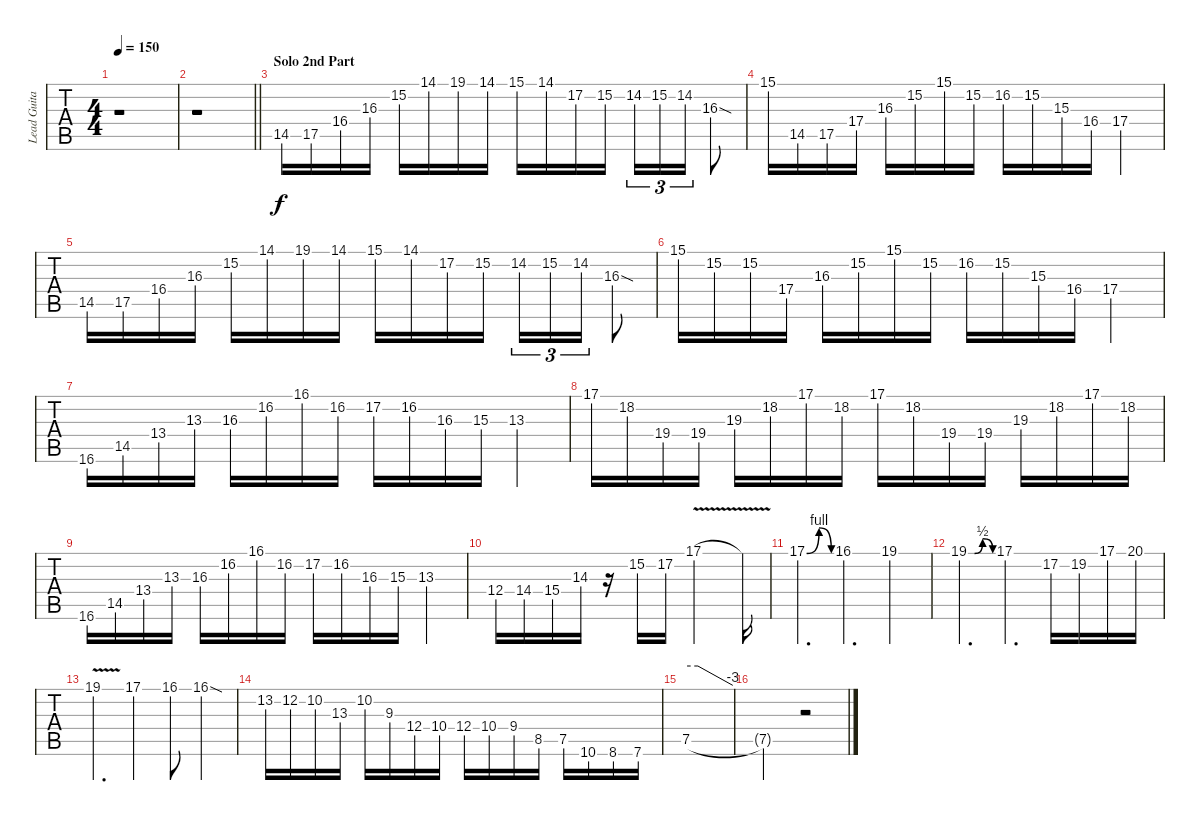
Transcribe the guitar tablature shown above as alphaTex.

\track ("Lead Guitar (Enrik Garcia)" "Lead Guita") {instrument distortionguitar}
\staff {tabs}
\tuning (Eb4 Bb3 Gb3 Db3 Ab2 Eb2) {hide}
\ts (4 4)
\tempo 150
\clef g2
\ks c
r.1{dy f} |
\barLineRight lightlight
r.1 |
\section ("" "Solo 2nd Part")
14.5.16 17.5.16 16.4.16 16.3.16 15.2.16 14.1.16 19.1.16 14.1.16 15.1.16 14.1.16 17.2.16 15.2.16 14.2.16{tu (3 2)} 15.2.16{tu (3 2)} 14.2.16{tu (3 2)} 16.3{sod}.8 |
15.1.16 14.5.16 17.5.16 17.4.16 16.3.16 15.2.16 15.1.16 15.2.16 16.2.16 15.2.16 15.3.16 16.4.16 17.4.4 |
14.5.16 17.5.16 16.4.16 16.3.16 15.2.16 14.1.16 19.1.16 14.1.16 15.1.16 14.1.16 17.2.16 15.2.16 14.2.16{tu (3 2)} 15.2.16{tu (3 2)} 14.2.16{tu (3 2)} 16.3{sod}.8 |
15.1.16 15.2.16 15.2.16 17.4.16 16.3.16 15.2.16 15.1.16 15.2.16 16.2.16 15.2.16 15.3.16 16.4.16 17.4.4 |
16.6.16 14.5.16 13.4.16 13.3.16 16.3.16 16.2.16 16.1.16 16.2.16 17.2.16 16.2.16 16.3.16 15.3.16 13.3.4 |
17.1.16 18.2.16 19.4.16 19.4.16 19.3.16 18.2.16 17.1.16 18.2.16 17.1.16 18.2.16 19.4.16 19.4.16 19.3.16 18.2.16 17.1.16 18.2.16 |
16.6.16 14.5.16 13.4.16 13.3.16 16.3.16 16.2.16 16.1.16 16.2.16 17.2.16 16.2.16 16.3.16 15.3.16 13.3.4 |
12.4.16 14.4.16 15.4.16 14.3.16 r.16 15.2.16 17.2.16 17.1{v}.2 17.1{t}.16 |
17.1{be (bendrelease 0 0 30 4 46 4 60 0)}.4{d volume 10} 16.1.4{d} 19.1.4 |
19.1{be (custom 0 0 15 0 35 2 60 0)}.4{d} 17.1.4{d} 17.2.16 19.2.16 17.1.16 20.1.16 |
19.1{v}.4{d} 17.1.4 16.1.8 16.1{sod}.4 |
13.2.16{volume 12} 12.2.16 10.2.16 13.3.16 10.2.16 9.3.16 12.4.16 10.4.16 12.4.16 10.4.16 9.4.16 8.5.16 7.5.16 10.6.16 8.6.16 7.6.16 |
7.5.1{tbe (custom default 0 0 15 0 60 -12)} |
7.5{t}.2{volume 10} r.2
